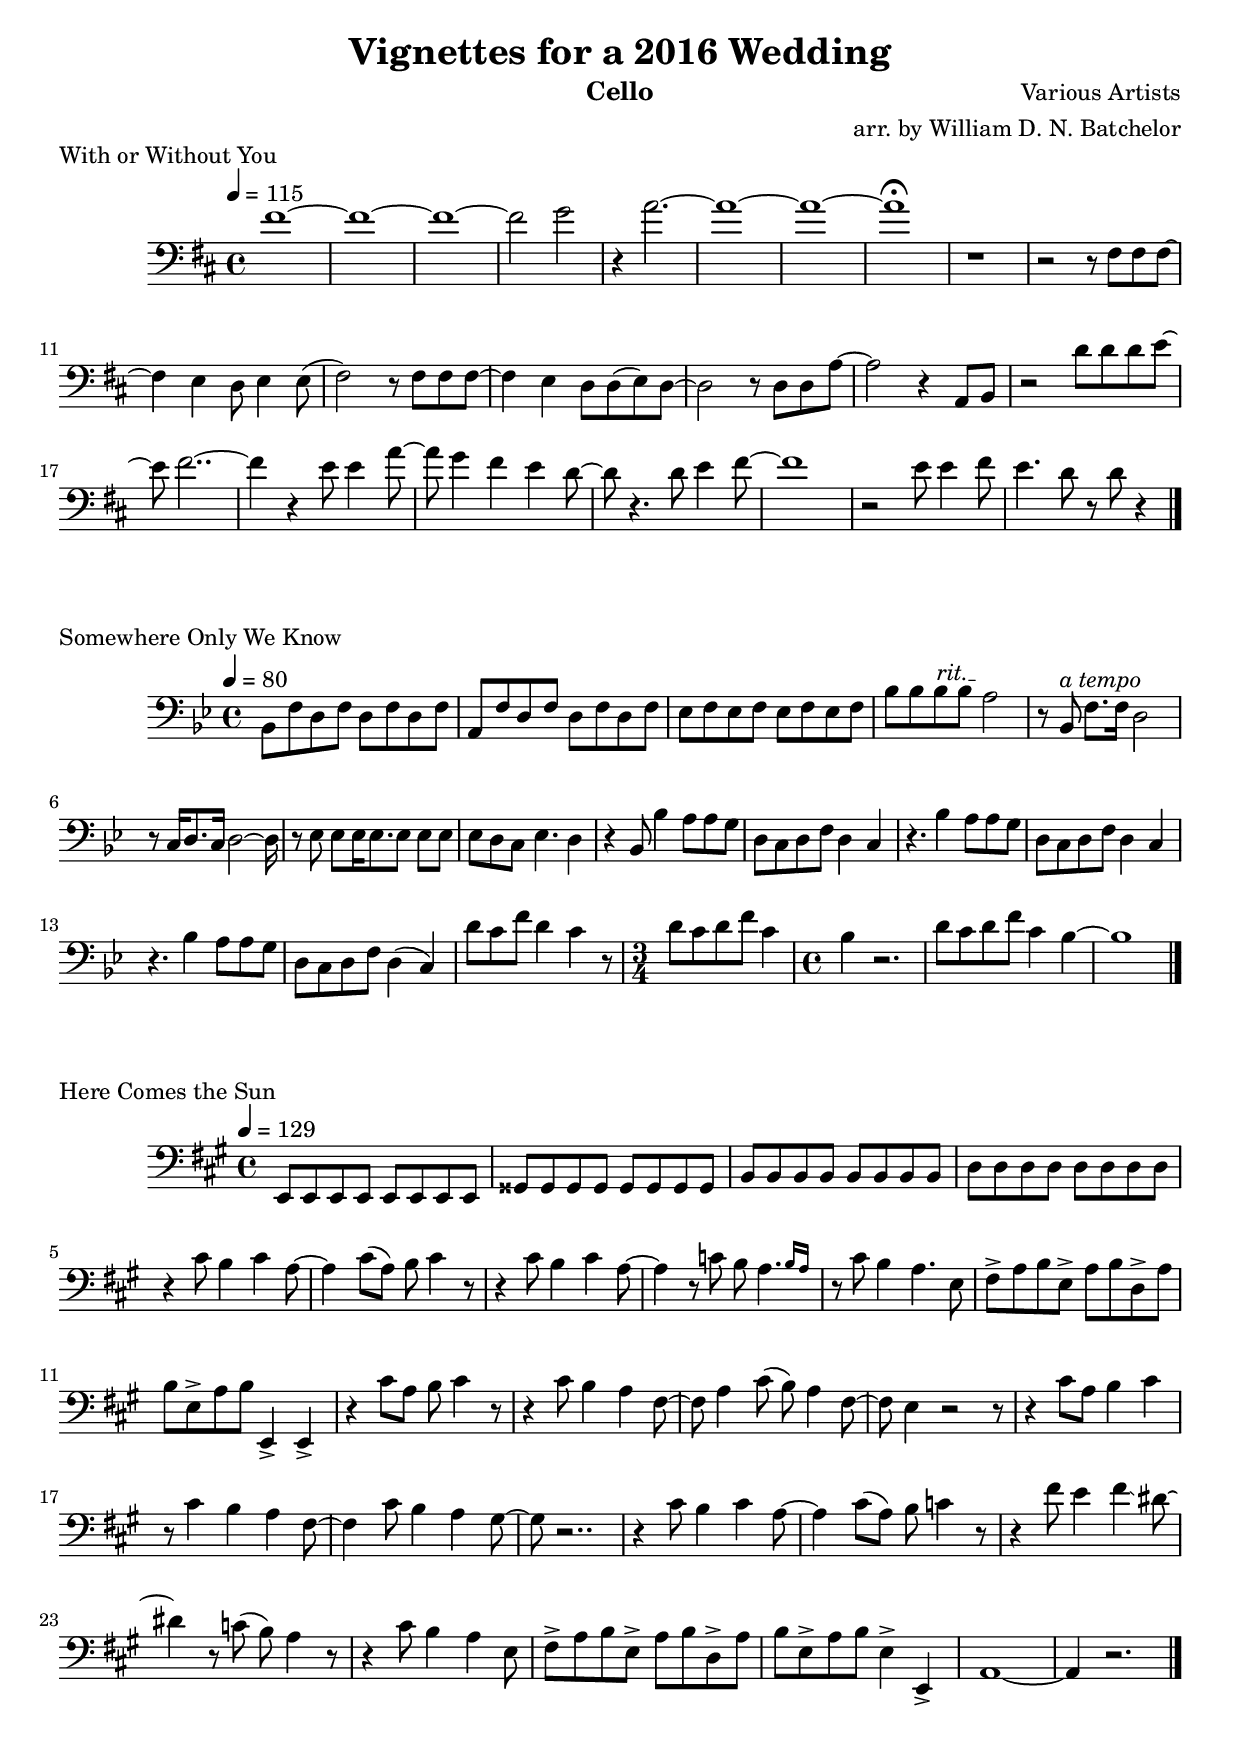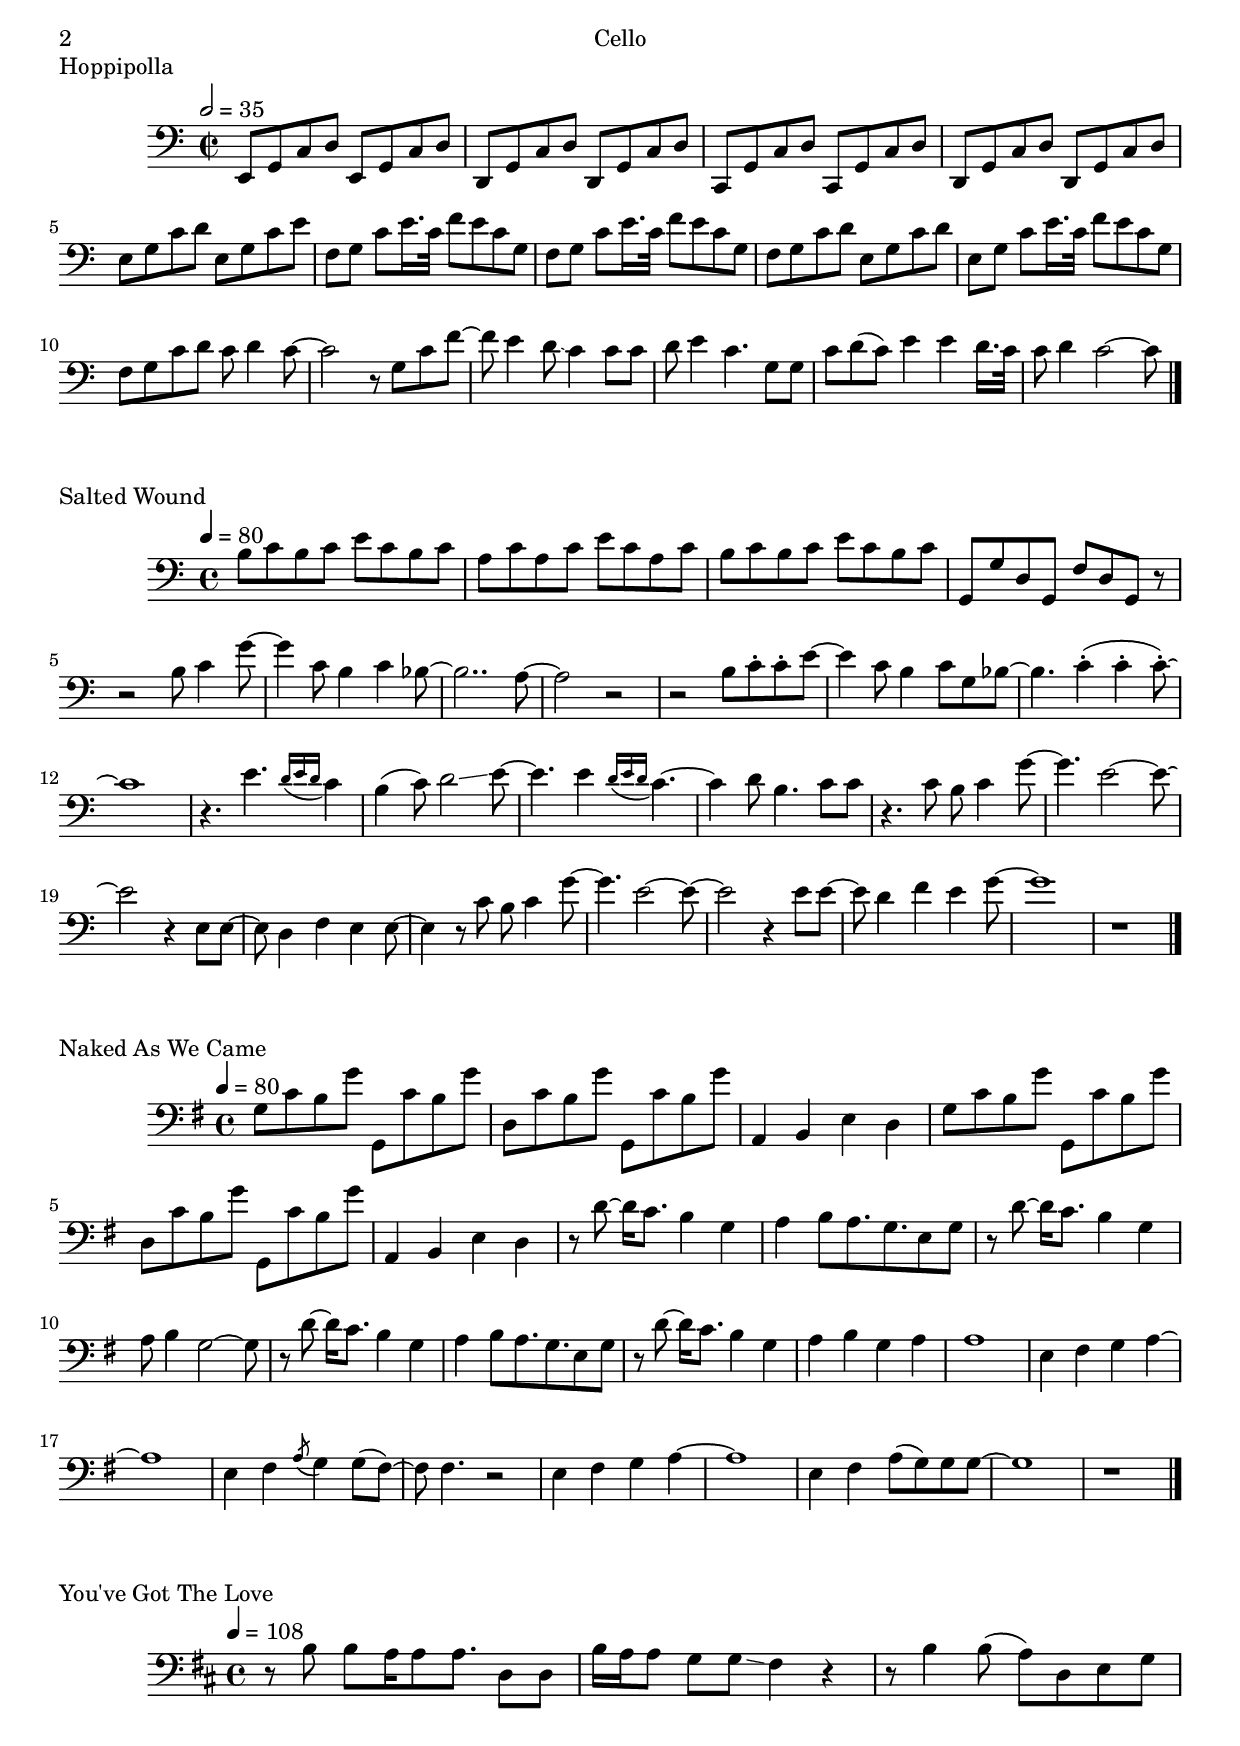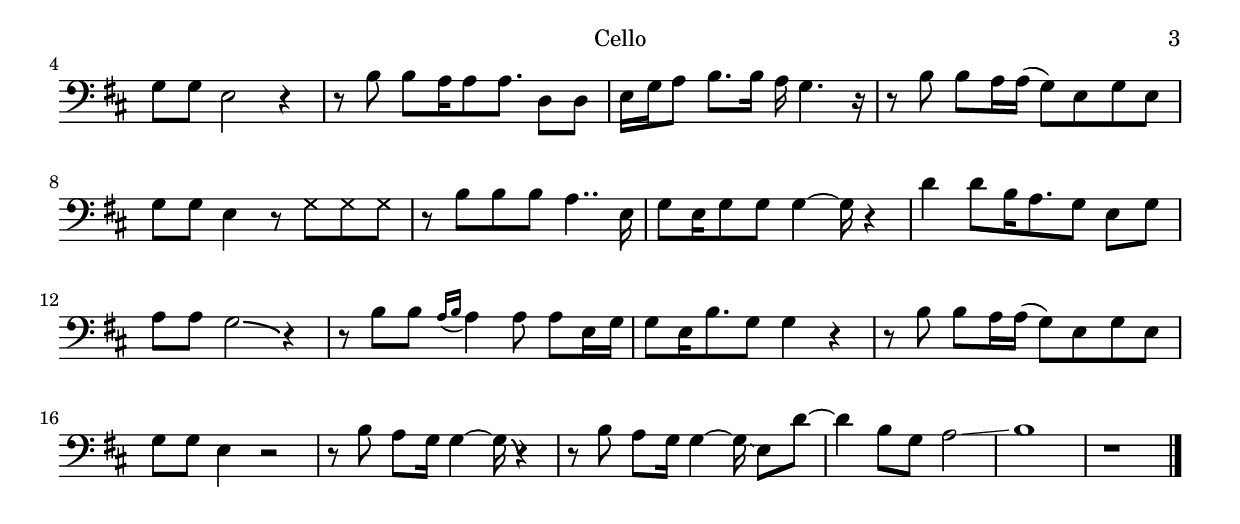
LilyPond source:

\version "2.18.2"

\paper {
#(include-special-characters)
}


\header{
  
title = "Vignettes for a 2016 Wedding"

composer = "Various Artists"

arranger = "arr. by William D. N. Batchelor"

instrument = "Cello"



}

\score {
  \header { piece = "With or Without You" composer = "U2" }
   \relative c{
    \new Staff{
     \clef "bass"
     \key d \major
     \tempo 4 = 115
fis'1~  | fis~ | fis~ | fis2 g | r4 a2.~ | a1~ | a~ | a\fermata | r | r2 r8 fis, fis fis~
fis4 e d8 e4 e8( fis2) r8 fis fis fis~ | fis4 e d8 d(e) d~ | d2 r8 d d a'~ | a2 r4 a,8 b | r2 
d'8
d d e~ | e fis2..~ | fis4 r e8 e4 a8~ | a g4 fis e d8~ | d r4. d8 e4 fis8~ | fis1 | r2 e8 e4 
fis8 | e4. d8 r d r4 \bar "|."

   }
  }
 } 
  
 \score {
  \header { piece = "Somewhere Only We Know" }
   \relative c{
    \new Staff{
     \clef "bass"
     \key bes \major
     \tempo 4 = 80
bes8 f' d f d f d f | a, f' d f d f d f | ees f ees f ees f ees f | bes bes \override TextSpanner.bound-details.left.text = "rit." bes\startTextSpan bes a2\stopTextSpan | r8 bes,^\markup {\italic "a tempo"}
f'8. f16 d2 | r8 c16 d8. c16 d2~d16 | r8 ees ees ees16 ees8. ees8 ees ees | ees d c ees4. d4 |
r4 bes8 bes'4 a8 a g | d c d f d4 c | r4. bes'4 a8 a g | d c d f d4 c | r4.
bes'4 a8 a g | d c d f d4( c) | d'8 c f d4 c r8 | \time 3/4 d8 c d f c4 | \time 4/4 bes4 r2. |
d8 c d f c4 bes~ | bes1
\bar "|."

   }
  }
 }    

 \score {
  \header { piece = "Here Comes the Sun" }
   \relative c{
    \new Staff{
     \clef "bass"
     \key a \major
     \tempo 4 = 129
e,8 e e e e e e e | gisis gisis gisis gisis gisis gisis gisis gisis | b b b b b b b b | d d d d d d d d | r4
cis'8 b4 cis a8~ | a4 cis8( a) b8 cis4 r8 | r4 cis8 b4 cis a8~ | a4 r8 c b \afterGrace a4. 
{b16 [a16] } | r8 cis b4 a4. e8 | fis-> a b e,-> a b d,-> a' | b e,-> a b e,,4-> e-> | r cis''8
a b cis4 r8 | r4 cis8 b4 a fis8~ | fis a4 cis8( b) a4 fis8~ | fis e4 r2 r8 | r4 cis'8 a b4 cis 
| r8 cis4 b a fis8~ | fis4 cis'8 b4 a gis8~ | gis r2.. | r4 cis8 b4 cis4 a8~ | a4 cis8( a) b c4
r8 | r4 fis8 e4 fis\glissando dis8~ |dis4 r8 c( b) a4 r8 | r4 cis8 b4 a e8 | fis-> a b e,-> a b
d,-> a' | b e,-> a b e,4-> e,-> | a1~ | a4 r2.
\bar "|."

   }
  }
 } 

 \score {
  \header { piece = "Hoppipolla" }
   \relative c{
    \new Staff{
     \clef "bass"
     \key c \major
     \time 2/2
     \tempo 2 = 35
e,8 g c d e, g c d | d, g c d d, g c d | c, g' c d c, g' c d | d, g c d d, g c d | e g c d | e, g
c e | f, g c e16. c32 f8 e c g | f g c e16. c32 f8 e c g | f g c d e, g c d | e, g c e16. c32 
f8 
e c g | f g c d c d4 c8~ | c2 r8 g c f~ | f e4  d8\glissando c4 c8 c | d e4 c4. g8 g | c d( c) e4 
e d16. c32 | c8 d4 c2~ c8
\bar "|."

   }
  }
 }

 \score {
  \header { piece = "Salted Wound" }
   \relative c{
    \new Staff{
     \clef "bass"
     \key c \major
     \tempo 4 = 80
b'8 c b c e c b c | a c a c e c a c | b c b c e c b c | g, g' d g, f' d g, r | r2 b'8 c4 g'8~ |
g4 c,8 b4 c bes8~ | bes2.. a8~ | a2 r | r b8 c-. c-. e~ | e4 c8 b4 c8 g bes8~ | bes4. c4-.(
c-. c8-.)~ | c1 | r4. e \acciaccatura {d16 e d} c4 | b( c8) d2\glissando e8~ | e4. e4 
\acciaccatura {d16 e d} c4.~ | c4 d8 b4. c8 c | r4. c8 b c4 g'8~ | g4. e2~e8~ | e2 r4 e,8 e~ | e
d4 f e e8~ | e4 r8 c' b c4 g'8~| g4. e2~e8~ | e2 r4 e8 e~ | e8 d4 f e g8~ | g1 | r
\bar "|."

   }
  }
 }
 
 \score {
  \header { piece = "Naked As We Came" }
   \relative c{
    \new Staff{
     \clef "bass"
     \key g \major
     \tempo 4 = 80
g'8 c b g' g,, c' b g' | d, c' b g' g,, c' b g' | a,,4 b e d |
g8 c b g' g,, c' b g' | d, c' b g' g,, c' b g' | a,,4 b e d | r8 d'~d16 c8. b4 g | a b8 a8. g 
e8 g | r d'~d16 c8. b4 g | a8 b4 g2~g8 | r8 d'~d16 c8. b4 g | a b8 a8. g 
e8 g | r d'~d16 c8. b4 g | a b g a | a1 | e4 fis g a~ | a1 | e4 fis \acciaccatura a8 g4 g8( fis)~ |
fis fis4. r2 | e4 fis g a~ | a1 | e4 fis a8( g) g g~ | g1 | r1
\bar "|."

   }
  }
 }

 \score {
  \header { piece = "You've Got The Love" }
   \relative c{
    \new Staff{
     \clef "bass"
     \key d \major
     \tempo 4 = 108
r8 b' b a16 a8 a8. d,8 d | b'16 a a8 g g\glissando fis4 r | r8 b4 b8( a) d, e g | g g e2 r4 | r8
b' b a16 a8 a8. d,8 d | e16 g a8 b8. b16 a g4. r16 | r8 b b a16 a( g8) e g e | g g e4 r8 
\xNotesOn g g g \xNotesOff | r b b b a4.. e16 | g8 e16 g8 g g4~ g16 r4 | d'4 d8 b16 a8. g8 e g | a a
g2\bendAfter #-2 r4 | r8 b b \acciaccatura {a16 b} a4 a8 a e16 g | g8 e16 b'8. g8 g4 r | r8 b b a16 a( g8)
e g e | g g e4 r2 | r8 b'8 a g16 g4~ g16\bendAfter #-2 r4 | r8 b8 a g16 g4~ g16\glissando 
e8 d'8~ | 
d4 b8 g a2\glissando | b1 | r1
\bar "|."

   }
  }
 }

\score {
  \header { piece = "Turning Page" }
   \relative c{
    \new Staff{
     \clef "bass"
     \key d \major
     \tempo 4 = 57

\bar "|."

   }
  }
 }



\score {
  \header { piece = "Fix You" }
   \relative c{
    \new Staff{
     \clef "bass"
     \key d \major
     \tempo 4 = 68


\bar "|."

   }
  }
 }


